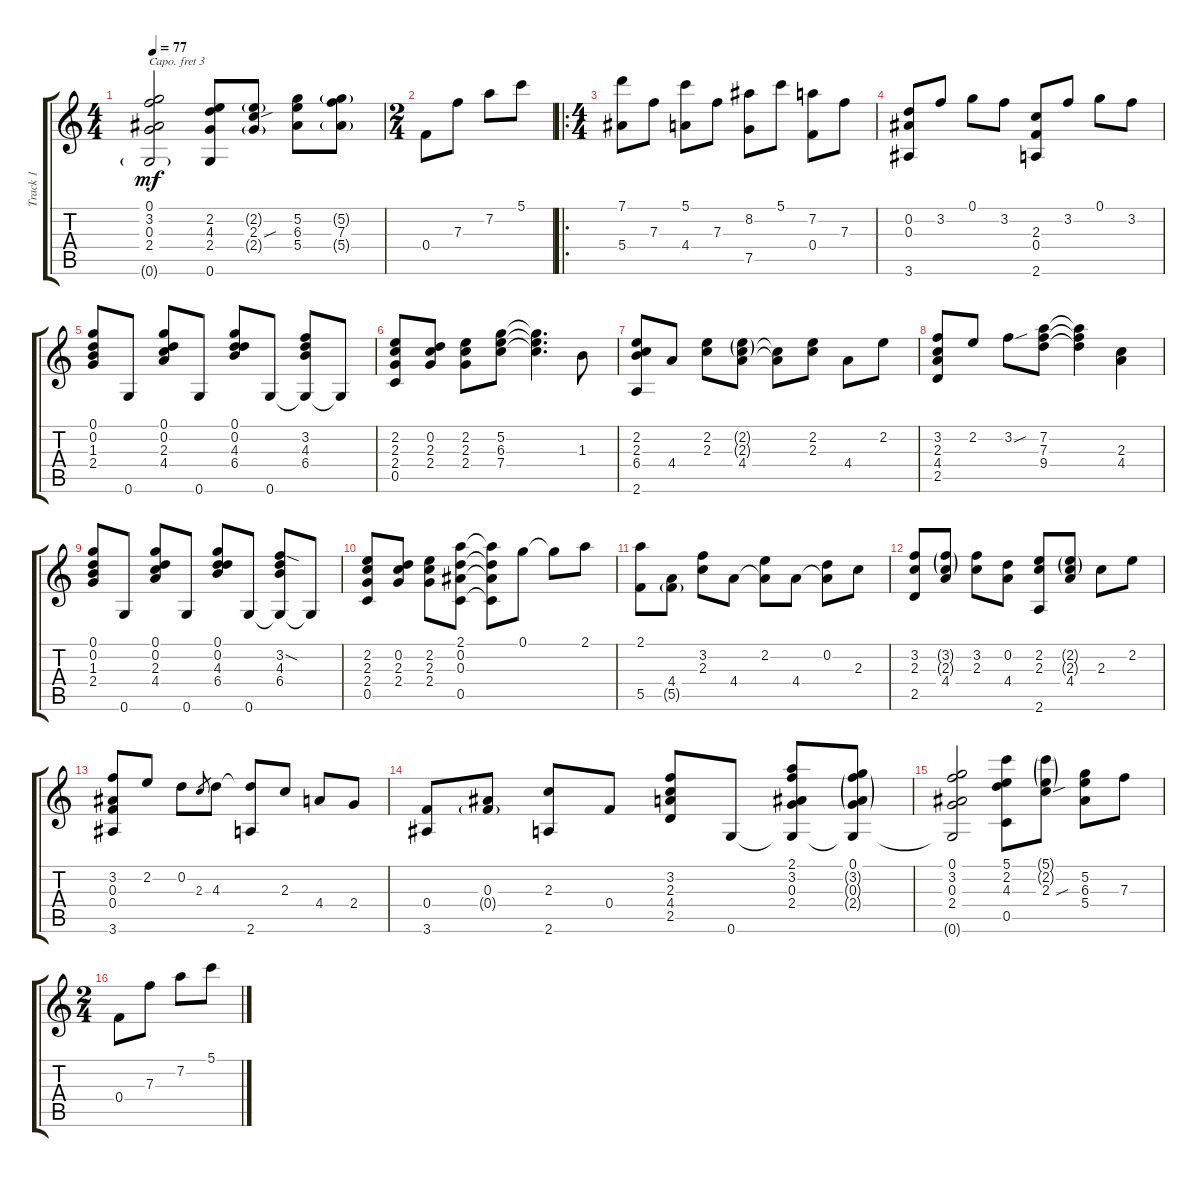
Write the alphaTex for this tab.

\track ("Track 1" "Track 1") {instrument acousticguitarsteel}
\staff {score tabs}
\capo 3
\tuning (E4 B3 G3 D3 A2 E2) {hide}
\ts (4 4)
\tempo 77
\clef g2
\ks c
(0.1 3.2 0.3 2.4 0.6{g}).2{dy mf} (2.2 4.3 2.4 0.6).8 (2.2{g} 2.3{sou} 2.4{g}).8 (5.2 6.3 5.4).8 (5.2{g} 7.3 5.4{g}).8 |
\ts (2 4)
0.4.8 7.3.8 7.2.8 5.1.8 |
\ro
\ts (4 4)
(7.1 5.4).8 7.3.8 (5.1 4.4).8 7.3.8 (8.2 7.5).8 5.1.8 (7.2 0.4).8 7.3.8 |
(0.2 0.3 3.6).8 3.2.8 0.1.8 3.2.8 (2.3 0.4 2.6).8 3.2.8 0.1.8 3.2.8 |
(0.1 0.2 1.3 2.4).8 0.6.8 (0.1 0.2 2.3 4.4).8 0.6.8 (0.1 0.2 4.3 6.4).8 0.6.8 (3.2 4.3 6.4 0.6{t}).8 0.6{t}.8 |
(2.2 2.3 2.4 0.5).8 (0.2 2.3 2.4).8 (2.2 2.3 2.4).8 (5.2 6.3 7.4).8 (5.2{t} 6.3{t} 7.4{t}).4{d} 1.3.8 |
(2.2 2.3 6.4 2.6).8 4.4.8 (2.2 2.3).8 (2.2{g} 2.3{g} 4.4).8 (2.3{t} 4.4{t}).8 (2.2 2.3).8 4.4.8 2.2.8 |
(3.2 2.3 4.4 2.5).8 2.2.8 3.2{sou}.8 (7.2 7.3 9.4).8 (7.2{t} 7.3{t} 9.4{t}).4 (2.3 4.4).4 |
(0.1 0.2 1.3 2.4).8 0.6.8 (0.1 0.2 2.3 4.4).8 0.6.8 (0.1 0.2 4.3 6.4).8 0.6.8 (3.2{sod} 4.3 6.4 0.6{t}).8 0.6{t}.8 |
(2.2 2.3 2.4 0.5).8 (0.2 2.3 2.4).8 (2.2 2.3 2.4).8 (2.1 0.2 0.3 0.5).8 (2.1{t} 0.2{t} 0.3{t} 0.5{t}).8 0.1.8 0.1{t}.8 2.1.8 |
(2.1 5.5).8 (4.4 5.5{g}).8 (3.2 2.3).8 4.4.8 (2.2 4.4{t}).8 4.4.8 (0.2 4.4{t}).8 2.3.8 |
(3.2 2.3 2.5).8 (3.2{g} 2.3{g} 4.4).8 (3.2 2.3).8 (0.2 4.4).8 (2.2 2.3 2.6).8 (2.2{g} 2.3{g} 4.4).8 2.3.8 2.2.8 |
(3.2 0.3 0.4 3.6).8 2.2.8 0.2.8 2.3.8{gr} 4.3.8 (4.3{t} 2.6).8 2.3.8 4.4.8 2.4.8 |
(0.4 3.6).8 (0.3 0.4{g}).8 (2.3 2.6).8 0.4.8 (3.2 2.3 4.4 2.5).8 0.6.8 (2.1 3.2 0.3 2.4 0.6{t}).8 (0.1 3.2{g} 0.3{g} 2.4{g} 0.6{t}).8 |
(0.1 3.2 0.3 2.4 0.6{t}).2 (5.1 2.2 4.3 0.5).8 (5.1{g} 2.2{g} 2.3{sou}).8 (5.2 6.3 5.4).8 7.3.8 |
\ts (2 4)
0.4.8 7.3.8 7.2.8 5.1.8
